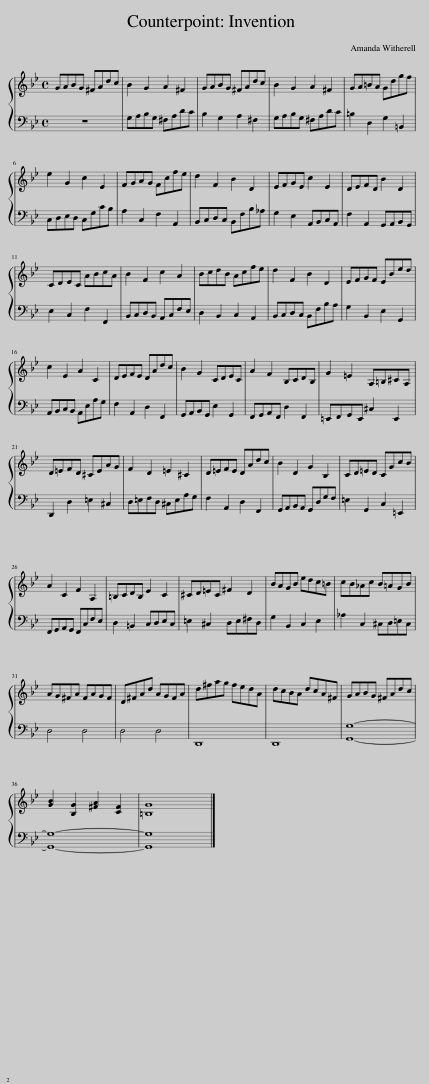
X:1
%%score { 1 | 2 }
L:1/8
M:4/4
I:linebreak $
K:Bb
V:1 treble
V:2 bass
V:1
 GABG ^FAdc | B2 G2 A2 ^F2 | GABG ^FAdc | B2 G2 A2 ^F2 | GA=BA Gdgf |$ %5
 e2 G2 c2 E2 | FGAG Fcfe | d2 F2 B2 D2 | EFGE c2 E2 | DEFD B2 D2 |$ %10
 CDEC ABcA | B2 F2 c2 A2 | BcdB Acfe | d2 F2 B2 D2 | EFGF EBed |$ %15
 c2 E2 A2 C2 | DEFE DAdc | B2 G2 CDEC | A2 F2 B,CDB, | G2 =E2 A,=B,^CA, |$ %20
 D=EFD ^CEAG | F2 D2 =E2 ^C2 | D=EFE DAdc | B2 D2 G2 B,2 | CD=ED CGcB |$ %25
 A2 C2 F2 A,2 | =B,CDB, E2 C2 | ^CD=EC ^F2 D2 | BAGB edc=B | cB_Ac B=AGB |$ %30
 AG^FA FAGF | D^FAd AGFA | d^fag fedA | dcBA dcA^F | GABG ^FAdc |$ %35
 [GB]2 [B,G]2 [^FA]2 [CF]2 | [=B,G]8 |] %37
V:2
 z8 | G,A,B,G, ^F,A,DC | B,2 G,2 A,2 ^F,2 | G,A,B,G, ^F,A,DC | =B,2 D,2 G,2 =B,,2 |$ %5
 C,D,E,D, C,G,CB, | A,2 C,2 F,2 A,,2 | B,,C,D,C, B,,F,B,_A, | G,2 E,2 A,,B,,C,A,, | F,2 A,,2 G,,A,,B,,G,, |$ %10
 E,2 C,2 F,2 F,,2 | B,,C,D,B,, A,,C,F,E, | D,2 B,,2 C,2 A,,2 | B,,C,D,C, B,,F,B,A, | G,2 B,,2 E,2 G,,2 |$ %15
 A,,B,,C,B,, A,,E,A,G, | F,2 A,,2 D,2 F,,2 | G,,A,,B,,G,, E,2 G,,2 | F,,G,,A,,F,, D,2 F,,2 | =E,,F,,G,,E,, ^C,2 E,,2 |$ %20
 D,,2 D,2 =E,2 ^C,2 | D,=E,F,D, ^C,E,A,G, | F,2 A,,2 D,2 F,,2 | G,,A,,B,,A,, G,,D,G,F, | =E,2 G,,2 C,2 =E,,2 |$ %25
 F,,G,,A,,G,, F,,C,F,E, | D,2 =B,,2 C,D,E,C, | =E,2 ^C,2 D,E,^F,D, | G,2 B,,2 C,2 E,2 | _A,2 C,2 ^C,D,=E,C, |$ %30
 D,4 D,4 | D,4 D,4 | D,,8 | D,,8 | [G,,G,]8- |$ %35
 [G,,G,]8- | [G,,G,]8 |] %37
